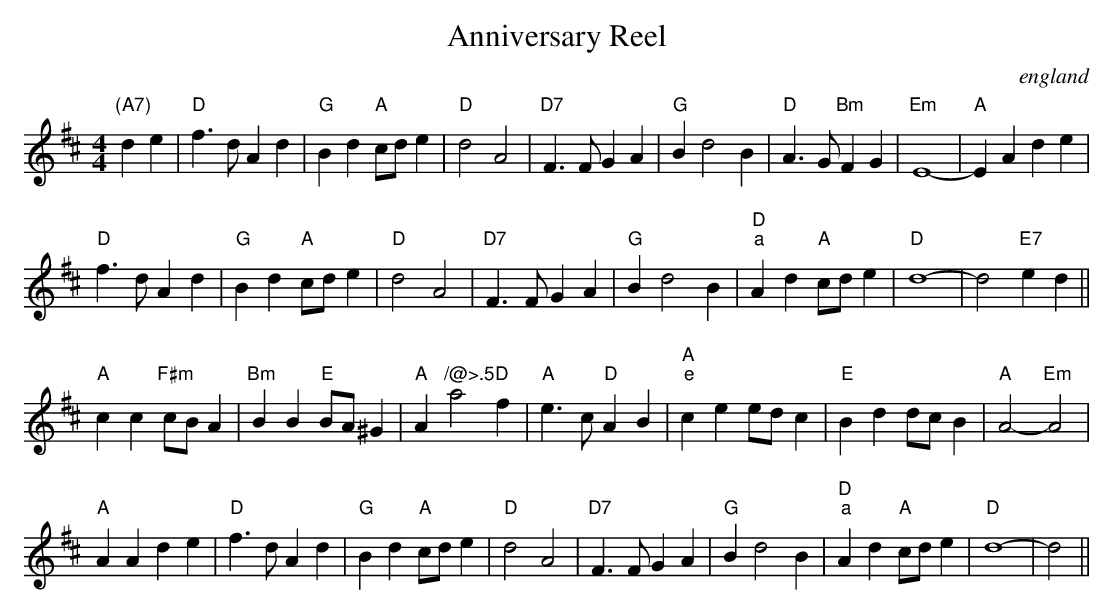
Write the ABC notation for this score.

X:1
T:Anniversary Reel
O:england
M:4/4
L:1/4
K:D
"(A7)"de |"D"f3/2d/2 Ad|"G"Bd "A"c/2d/2e|"D"d2 A2|"D7"F3/2F/2 GA|"G"Bd2B|\
"D"A3/2G/2 "Bm"FG|"Em"E4-|"A"EA de|
"D"f3/2d/2 Ad|"G"Bd "A"c/2d/2e|"D"d2 A2|"D7"F3/2F/2 GA|"G"Bd2B|\
"D""a"Ad "A"c/2d/2e|"D"d4-|d2 "E7"ed||
"A"cc "F#m"c/2B/2A|"Bm"BB "E"B/2A/2^G|"A"A"/@>.5D"a2f|"A"e3/2c/2 "D"AB|\
"A""e"ce e/2d/2c|"E"Bd d/2c/2B|"A"A2 -"Em"A2|
"A"AA de|"D"f3/2d/2 Ad|"G"Bd "A"c/2d/2e|"D"d2 A2|"D7"F3/2F/2 GA|"G"Bd2B|\
"D""a"Ad "A"c/2d/2e|"D"d4-|d2 ||
